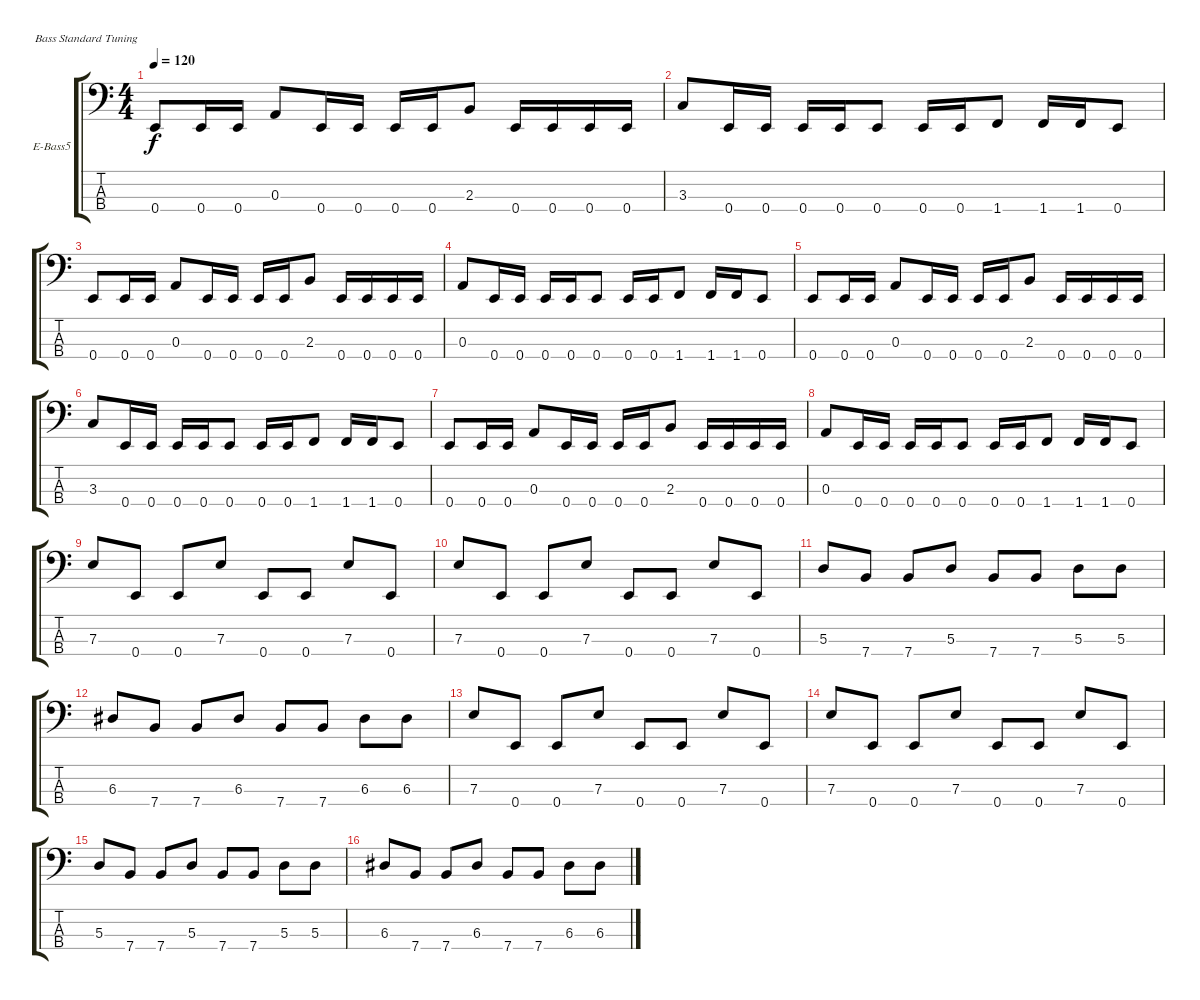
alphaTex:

\defaultSystemsLayout 4
\bracketExtendMode groupsimilarinstruments
\firstSystemTrackNameOrientation horizontal
\otherSystemsTrackNameOrientation horizontal
\track ("Trujillo" "E-Bass5") {instrument electricbassfinger}
\staff {score tabs}
\tuning (G2 D2 A1 E1)
\ts (4 4)
\tempo 120
\clef f4
\ks c
0.4.8{dy f} 0.4.16 0.4.16 0.3.8 0.4.16 0.4.16 0.4.16 0.4.16 2.3.8 0.4.16 0.4.16 0.4.16 0.4.16 |
3.3.8 0.4.16 0.4.16 0.4.16 0.4.16 0.4.8 0.4.16 0.4.16 1.4.8 1.4.16 1.4.16 0.4.8 |
0.4.8 0.4.16 0.4.16 0.3.8 0.4.16 0.4.16 0.4.16 0.4.16 2.3.8 0.4.16 0.4.16 0.4.16 0.4.16 |
0.3.8 0.4.16 0.4.16 0.4.16 0.4.16 0.4.8 0.4.16 0.4.16 1.4.8 1.4.16 1.4.16 0.4.8 |
0.4.8 0.4.16 0.4.16 0.3.8 0.4.16 0.4.16 0.4.16 0.4.16 2.3.8 0.4.16 0.4.16 0.4.16 0.4.16 |
3.3.8 0.4.16 0.4.16 0.4.16 0.4.16 0.4.8 0.4.16 0.4.16 1.4.8 1.4.16 1.4.16 0.4.8 |
0.4.8 0.4.16 0.4.16 0.3.8 0.4.16 0.4.16 0.4.16 0.4.16 2.3.8 0.4.16 0.4.16 0.4.16 0.4.16 |
0.3.8 0.4.16 0.4.16 0.4.16 0.4.16 0.4.8 0.4.16 0.4.16 1.4.8 1.4.16 1.4.16 0.4.8 |
7.3.8 0.4.8 0.4.8 7.3.8 0.4.8 0.4.8 7.3.8 0.4.8 |
7.3.8 0.4.8 0.4.8 7.3.8 0.4.8 0.4.8 7.3.8 0.4.8 |
5.3.8 7.4.8 7.4.8 5.3.8 7.4.8 7.4.8 5.3.8 5.3.8 |
6.3.8 7.4.8 7.4.8 6.3.8 7.4.8 7.4.8 6.3.8 6.3.8 |
7.3.8 0.4.8 0.4.8 7.3.8 0.4.8 0.4.8 7.3.8 0.4.8 |
7.3.8 0.4.8 0.4.8 7.3.8 0.4.8 0.4.8 7.3.8 0.4.8 |
5.3.8 7.4.8 7.4.8 5.3.8 7.4.8 7.4.8 5.3.8 5.3.8 |
6.3.8 7.4.8 7.4.8 6.3.8 7.4.8 7.4.8 6.3.8 6.3.8
